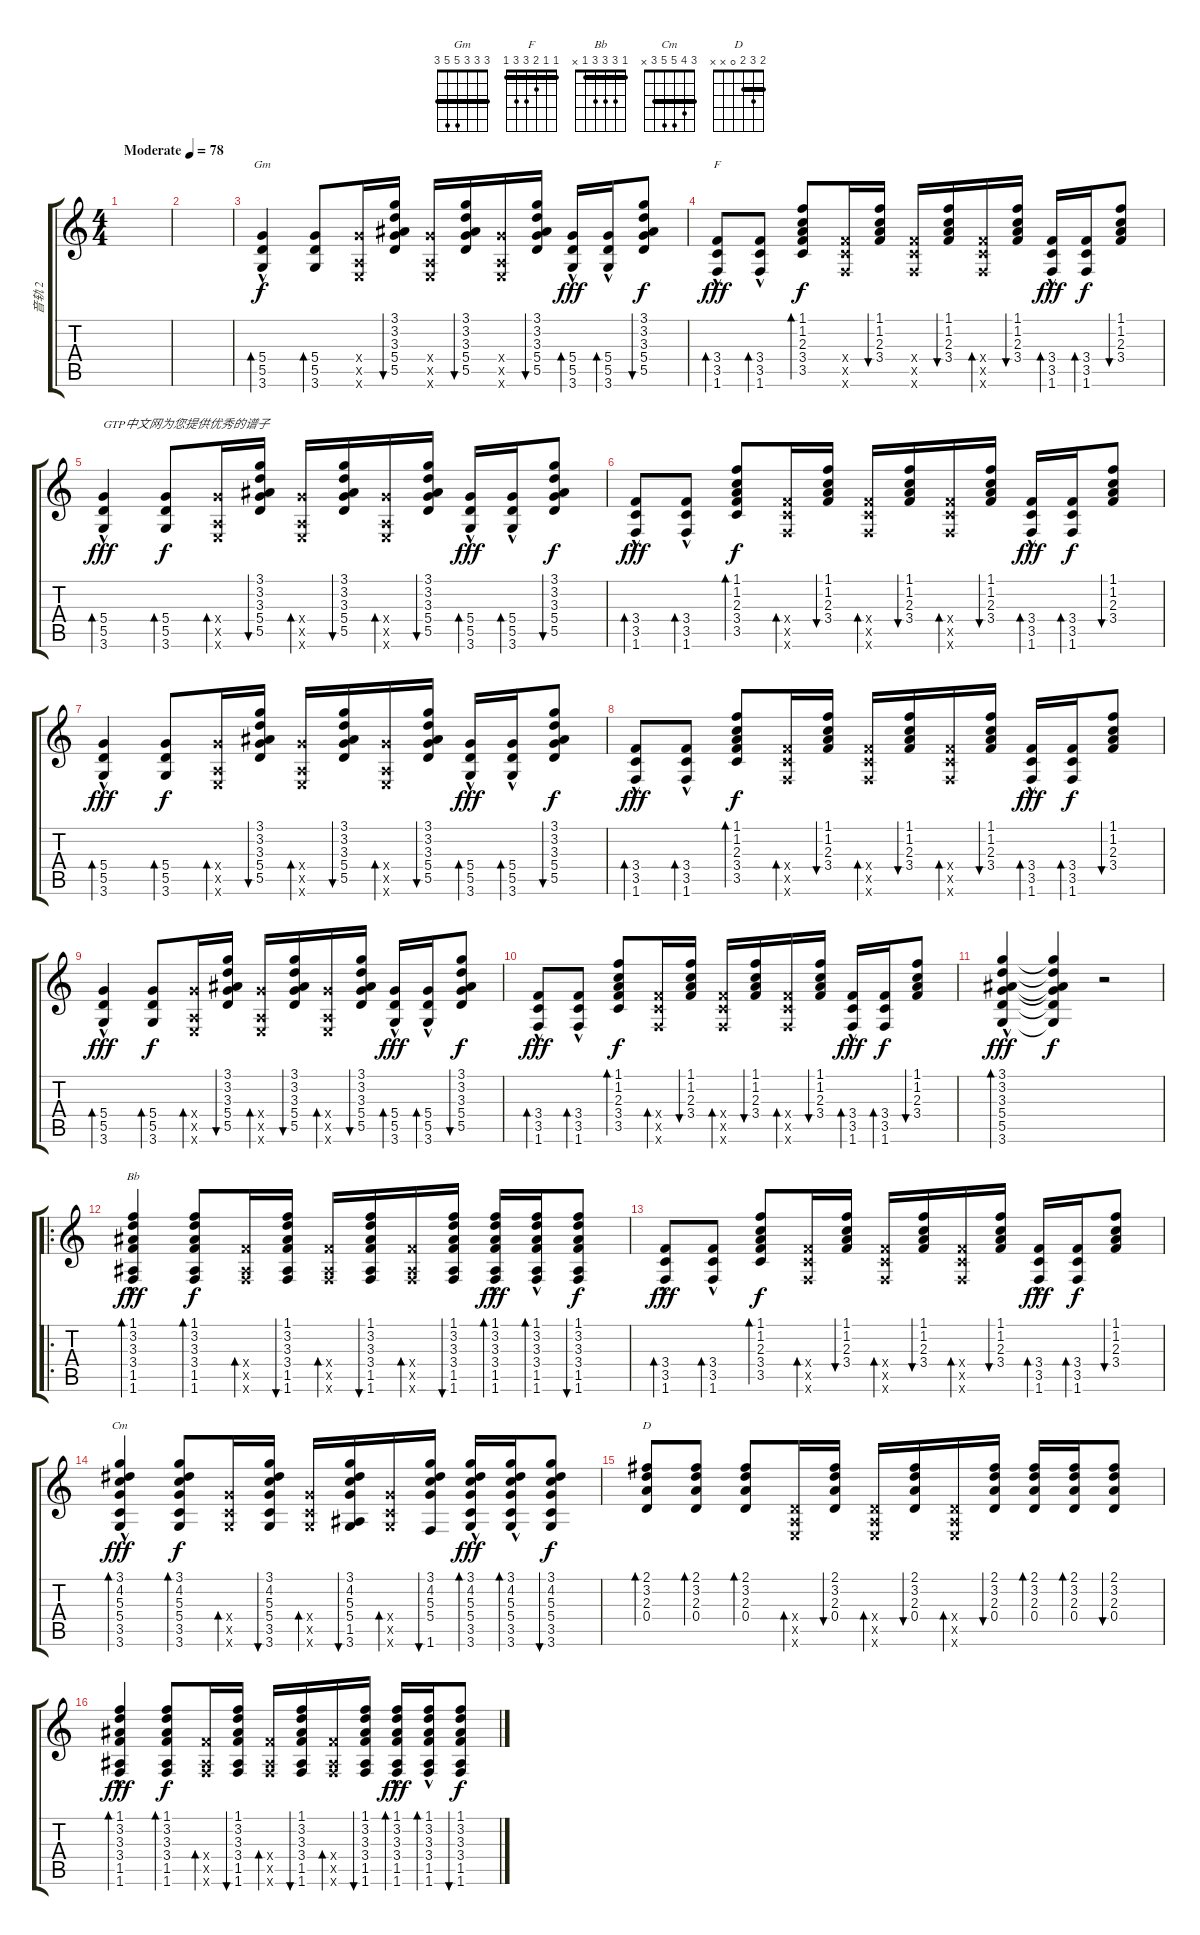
\track ("音轨 2" "音轨 2") {instrument acousticguitarsteel}
\staff {score tabs}
\tuning (E4 B3 G3 D3 A2 E2) {hide}
\chord ("Gm" 3 3 3 5 5 3) {barre 3}
\chord ("F" 1 1 2 3 3 1) {barre 1}
\chord ("Bb" 1 3 3 3 1 x) {barre 1}
\chord ("Cm" 3 4 5 5 3 x) {barre 3}
\chord ("D" 2 3 2 0 x x) {barre 2}
\ts (4 4)
\tempo (78 "Moderate")
\clef g2
\ks c
|
|
(5.4 5.5 3.6{hac}).4{bd 60 ch "Gm"} (5.4 5.5 3.6).8{bd 60 dy f} (5.4{x} 0.5{x} 0.6{x}).16 (3.1 3.2 3.3 5.4 5.5).16{bu 60} (5.4{x} 0.5{x} 0.6{x}).16 (3.1 3.2 3.3 5.4 5.5).16{bu 60} (5.4{x} 0.5{x} 0.6{x}).16 (3.1 3.2 3.3 5.4 5.5).16{bu 60} (5.4 5.5 3.6{hac}).16{bd 60 dy fff} (5.4 5.5 3.6{hac}).16{bd 60} (3.1 3.2 3.3 5.4 5.5).8{bu 60 dy f} |
(3.4 3.5 1.6{hac}).8{bd 60 ch "F" dy fff} (3.4 3.5 1.6{hac}).8{bd 60} (1.1 1.2 2.3 3.4 3.5).8{bd 60 dy f} (3.4{x} 3.5{x} 1.6{x}).16 (1.1 1.2 2.3 3.4).16{bu 60} (3.4{x} 3.5{x} 1.6{x}).16 (1.1 1.2 2.3 3.4).16{bu 60} (3.4{x} 3.5{x} 1.6{x}).16{bd 60} (1.1 1.2 2.3 3.4).16{bu 60} (3.4 3.5 1.6{hac}).16{bd 60 dy fff} (3.4 3.5 1.6).16{bd 60 dy f} (1.1 1.2 2.3 3.4).8{bu 60} |
(5.4 5.5 3.6{hac}).4{bd 60 txt "GTP中文网为您提供优秀的谱子" dy fff} (5.4 5.5 3.6).8{bd 60 dy f} (5.4{x} 0.5{x} 0.6{x}).16{bd 60} (3.1 3.2 3.3 5.4 5.5).16{bu 60} (5.4{x} 0.5{x} 0.6{x}).16{bd 60} (3.1 3.2 3.3 5.4 5.5).16{bu 60} (5.4{x} 0.5{x} 0.6{x}).16{bd 60} (3.1 3.2 3.3 5.4 5.5).16{bu 60} (5.4 5.5 3.6{hac}).16{bd 60 dy fff} (5.4 5.5 3.6{hac}).16{bd 60} (3.1 3.2 3.3 5.4 5.5).8{bu 60 dy f} |
(3.4 3.5 1.6{hac}).8{bd 60 dy fff} (3.4 3.5 1.6{hac}).8{bd 60} (1.1 1.2 2.3 3.4 3.5).8{bd 60 dy f} (3.4{x} 3.5{x} 1.6{x}).16{bd 60} (1.1 1.2 2.3 3.4).16{bu 60} (3.4{x} 3.5{x} 1.6{x}).16{bd 60} (1.1 1.2 2.3 3.4).16{bu 60} (3.4{x} 3.5{x} 1.6{x}).16{bd 60} (1.1 1.2 2.3 3.4).16{bu 60} (3.4 3.5 1.6{hac}).16{bd 60 dy fff} (3.4 3.5 1.6).16{bd 60 dy f} (1.1 1.2 2.3 3.4).8{bu 60} |
(5.4 5.5 3.6{hac}).4{bd 60 dy fff} (5.4 5.5 3.6).8{bd 60 dy f} (5.4{x} 0.5{x} 0.6{x}).16{bd 60} (3.1 3.2 3.3 5.4 5.5).16{bu 60} (5.4{x} 0.5{x} 0.6{x}).16{bd 60} (3.1 3.2 3.3 5.4 5.5).16{bu 60} (5.4{x} 0.5{x} 0.6{x}).16{bd 60} (3.1 3.2 3.3 5.4 5.5).16{bu 60} (5.4 5.5 3.6{hac}).16{bd 60 dy fff} (5.4 5.5 3.6{hac}).16{bd 60} (3.1 3.2 3.3 5.4 5.5).8{bu 60 dy f} |
(3.4 3.5 1.6{hac}).8{bd 60 dy fff} (3.4 3.5 1.6{hac}).8{bd 60} (1.1 1.2 2.3 3.4 3.5).8{bd 60 dy f} (3.4{x} 3.5{x} 1.6{x}).16{bd 60} (1.1 1.2 2.3 3.4).16{bu 60} (3.4{x} 3.5{x} 1.6{x}).16{bd 60} (1.1 1.2 2.3 3.4).16{bu 60} (3.4{x} 3.5{x} 1.6{x}).16{bd 60} (1.1 1.2 2.3 3.4).16{bu 60} (3.4 3.5 1.6{hac}).16{bd 60 dy fff} (3.4 3.5 1.6).16{bd 60 dy f} (1.1 1.2 2.3 3.4).8{bu 60} |
(5.4 5.5 3.6{hac}).4{bd 60 dy fff} (5.4 5.5 3.6).8{bd 60 dy f} (5.4{x} 0.5{x} 0.6{x}).16{bd 60} (3.1 3.2 3.3 5.4 5.5).16{bu 60} (5.4{x} 0.5{x} 0.6{x}).16{bd 60} (3.1 3.2 3.3 5.4 5.5).16{bu 60} (5.4{x} 0.5{x} 0.6{x}).16{bd 60} (3.1 3.2 3.3 5.4 5.5).16{bu 60} (5.4 5.5 3.6{hac}).16{bd 60 dy fff} (5.4 5.5 3.6{hac}).16{bd 60} (3.1 3.2 3.3 5.4 5.5).8{bu 60 dy f} |
(3.4 3.5 1.6{hac}).8{bd 60 dy fff} (3.4 3.5 1.6{hac}).8{bd 60} (1.1 1.2 2.3 3.4 3.5).8{bd 60 dy f} (3.4{x} 3.5{x} 1.6{x}).16{bd 60} (1.1 1.2 2.3 3.4).16{bu 60} (3.4{x} 3.5{x} 1.6{x}).16{bd 60} (1.1 1.2 2.3 3.4).16{bu 60} (3.4{x} 3.5{x} 1.6{x}).16{bd 60} (1.1 1.2 2.3 3.4).16{bu 60} (3.4 3.5 1.6{hac}).16{bd 60 dy fff} (3.4 3.5 1.6).16{bd 60 dy f} (1.1 1.2 2.3 3.4).8{bu 60} |
(3.1 3.2 3.3 5.4 5.5 3.6{hac}).4{bd 60 dy fff} (3.1{t} 3.2{t} 3.3{t} 5.4{t} 5.5{t} 3.6{t}).4{dy f} r.2 |
\ro
(1.1 3.2 3.3 3.4 1.5 1.6{hac}).4{bd 60 ch "Bb" dy fff} (1.1 3.2 3.3 3.4 1.5 1.6).8{bd 60 dy f} (3.4{x} 1.5{x} 1.6{x}).16{bd 60} (1.1 3.2 3.3 3.4 1.5 1.6).16{bu 60} (3.4{x} 1.5{x} 1.6{x}).16{bd 60} (1.1 3.2 3.3 3.4 1.5 1.6).16{bu 60} (3.4{x} 1.5{x} 1.6{x}).16{bd 60} (1.1 3.2 3.3 3.4 1.5 1.6).16{bu 60} (1.1 3.2 3.3 3.4 1.5 1.6{hac}).16{bd 60 dy fff} (1.1 3.2 3.3 3.4 1.5 1.6{hac}).16{bd 60} (1.1 3.2 3.3 3.4 1.5 1.6).8{bu 60 dy f} |
(3.4 3.5 1.6{hac}).8{bd 60 dy fff} (3.4 3.5 1.6{hac}).8{bd 60} (1.1 1.2 2.3 3.4 3.5).8{bd 60 dy f} (3.4{x} 3.5{x} 1.6{x}).16{bd 60} (1.1 1.2 2.3 3.4).16{bu 60} (3.4{x} 3.5{x} 1.6{x}).16{bd 60} (1.1 1.2 2.3 3.4).16{bu 60} (3.4{x} 3.5{x} 1.6{x}).16{bd 60} (1.1 1.2 2.3 3.4).16{bu 60} (3.4 3.5 1.6{hac}).16{bd 60 dy fff} (3.4 3.5 1.6).16{bd 60 dy f} (1.1 1.2 2.3 3.4).8{bu 60} |
(3.1 4.2 5.3 5.4 3.5 3.6{hac}).4{bd 60 ch "Cm" dy fff} (3.1 4.2 5.3 5.4 3.5 3.6).8{bd 60 dy f} (5.4{x} 3.5{x} 3.6{x}).16{bd 60} (3.1 4.2 5.3 5.4 3.5 3.6).16{bu 60} (5.4{x} 3.5{x} 3.6{x}).16{bd 60} (3.1 4.2 5.3 5.4 1.5 3.6).16{bu 60} (5.4{x} 3.5{x} 3.6{x}).16{bd 60} (3.1 4.2 5.3 5.4 1.6).16{bu 60} (3.1 4.2 5.3 5.4 3.5 3.6{hac}).16{bd 60 dy fff} (3.1 4.2 5.3 5.4 3.5 3.6{hac}).16{bd 60} (3.1 4.2 5.3 5.4 3.5 3.6).8{bu 60 dy f} |
(2.1 3.2 2.3 0.4).8{bd 60 ch "D"} (2.1 3.2 2.3 0.4).8{bd 60} (2.1 3.2 2.3 0.4).8{bd 60} (0.4{x} 0.5{x} 0.6{x}).16{bd 60} (2.1 3.2 2.3 0.4).16{bu 60} (0.4{x} 0.5{x} 0.6{x}).16{bd 60} (2.1 3.2 2.3 0.4).16{bu 60} (0.4{x} 0.5{x} 0.6{x}).16{bd 60} (2.1 3.2 2.3 0.4).16{bu 60} (2.1 3.2 2.3 0.4).16{bd 60} (2.1 3.2 2.3 0.4).16{bd 60} (2.1 3.2 2.3 0.4).8{bu 60} |
(1.1 3.2 3.3 3.4 1.5 1.6{hac}).4{bd 60 dy fff} (1.1 3.2 3.3 3.4 1.5 1.6).8{bd 60 dy f} (3.4{x} 1.5{x} 1.6{x}).16{bd 60} (1.1 3.2 3.3 3.4 1.5 1.6).16{bu 60} (3.4{x} 1.5{x} 1.6{x}).16{bd 60} (1.1 3.2 3.3 3.4 1.5 1.6).16{bu 60} (3.4{x} 1.5{x} 1.6{x}).16{bd 60} (1.1 3.2 3.3 3.4 1.5 1.6).16{bu 60} (1.1 3.2 3.3 3.4 1.5 1.6{hac}).16{bd 60 dy fff} (1.1 3.2 3.3 3.4 1.5 1.6{hac}).16{bd 60} (1.1 3.2 3.3 3.4 1.5 1.6).8{bu 60 dy f}
